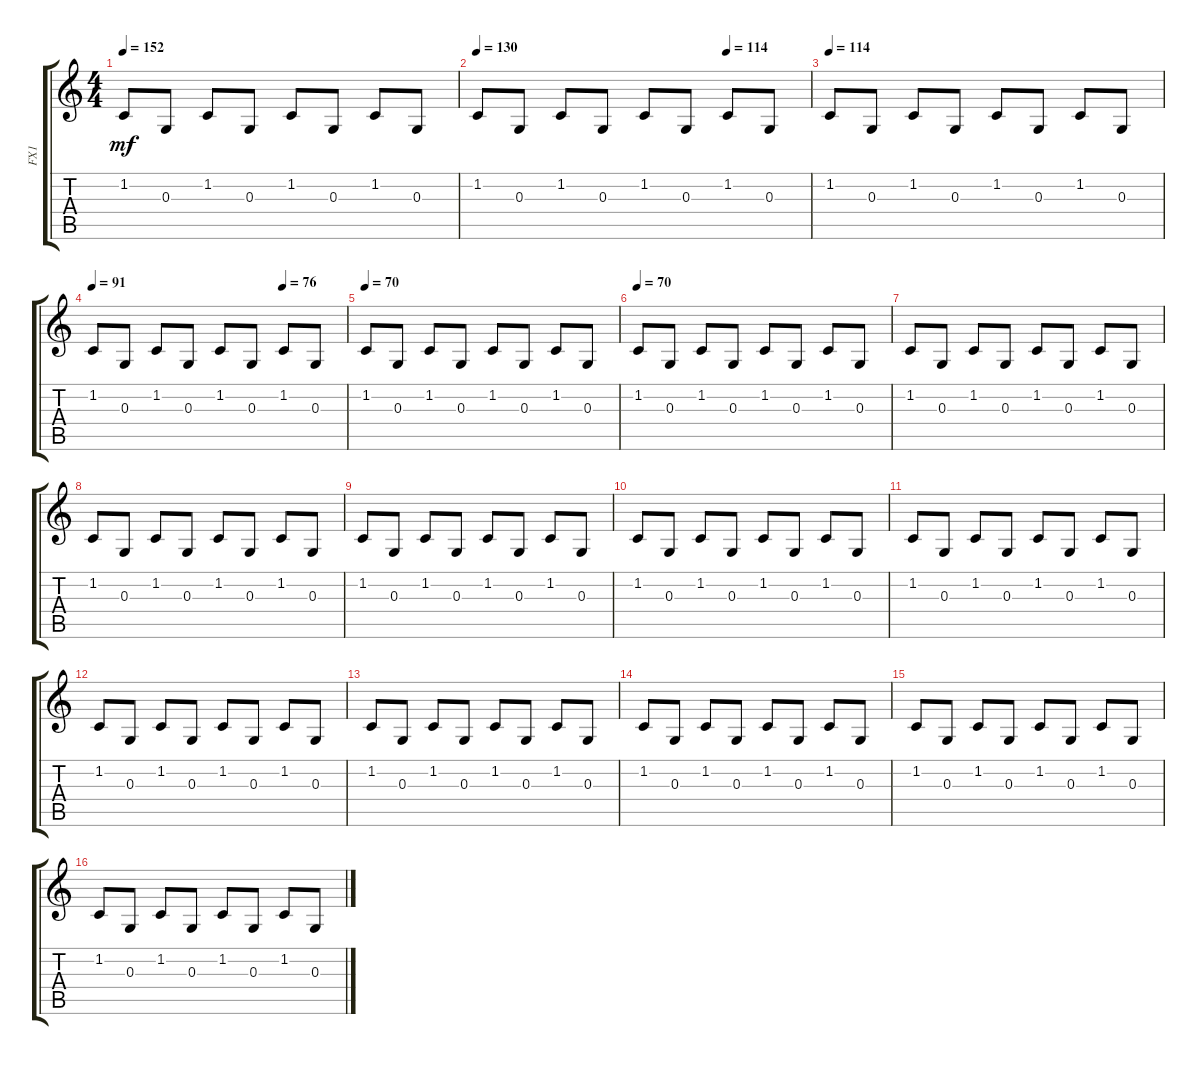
\track ("FX1" "FX1") {instrument lead5charang}
\staff {score tabs}
\tuning (E4 B3 G3 D3 A2 E2) {hide}
\ts (4 4)
\tempo 152
\clef g2
\ks c
1.2.8{dy mf volume 16} 0.3.8 1.2.8 0.3.8 1.2.8 0.3.8 1.2.8 0.3.8 |
\tempo 130
\tempo (114 0.75)
1.2.8 0.3.8 1.2.8 0.3.8 1.2.8 0.3.8 1.2.8 0.3.8 |
\tempo 114
1.2.8 0.3.8 1.2.8 0.3.8 1.2.8 0.3.8 1.2.8 0.3.8 |
\tempo 91
\tempo (76 0.75)
1.2.8 0.3.8 1.2.8 0.3.8 1.2.8 0.3.8 1.2.8 0.3.8 |
\tempo 70
1.2.8 0.3.8 1.2.8 0.3.8 1.2.8 0.3.8 1.2.8 0.3.8 |
\tempo 70
1.2.8 0.3.8 1.2.8 0.3.8 1.2.8 0.3.8 1.2.8 0.3.8 |
1.2.8 0.3.8 1.2.8 0.3.8 1.2.8 0.3.8 1.2.8 0.3.8 |
1.2.8 0.3.8 1.2.8 0.3.8 1.2.8 0.3.8 1.2.8 0.3.8 |
1.2.8 0.3.8 1.2.8 0.3.8 1.2.8 0.3.8 1.2.8 0.3.8 |
1.2.8 0.3.8 1.2.8 0.3.8 1.2.8 0.3.8 1.2.8 0.3.8 |
1.2.8 0.3.8 1.2.8 0.3.8 1.2.8 0.3.8 1.2.8 0.3.8 |
1.2.8 0.3.8 1.2.8 0.3.8 1.2.8 0.3.8 1.2.8 0.3.8 |
1.2.8 0.3.8 1.2.8 0.3.8 1.2.8 0.3.8 1.2.8 0.3.8 |
1.2.8 0.3.8 1.2.8 0.3.8 1.2.8 0.3.8 1.2.8 0.3.8 |
1.2.8 0.3.8 1.2.8 0.3.8 1.2.8 0.3.8 1.2.8 0.3.8 |
1.2.8 0.3.8 1.2.8 0.3.8 1.2.8 0.3.8 1.2.8 0.3.8
